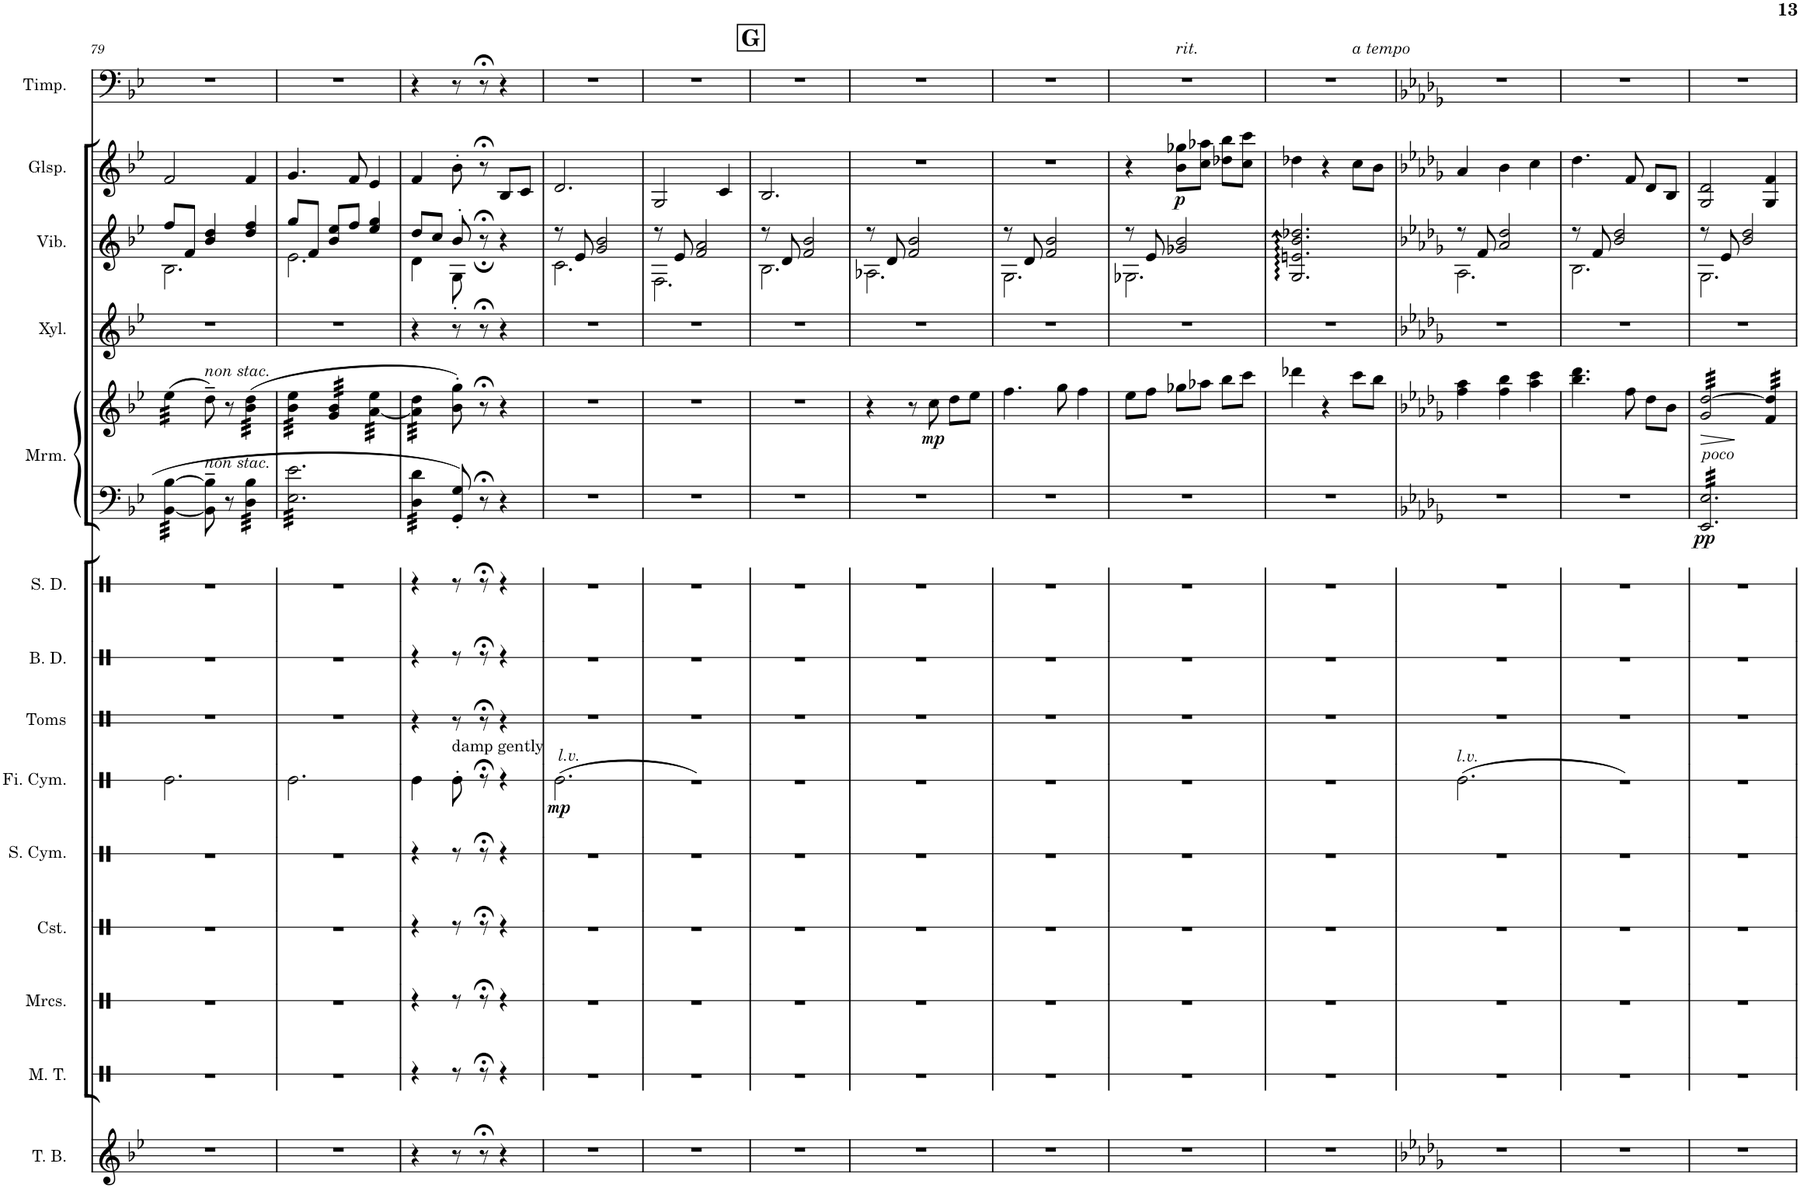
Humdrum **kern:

**kern	**kern	**kern	**kern	**kern	**kern	**dynam	**kern	**kern	**kern	**kern	**kern	**dynam	**kern	**kern	**kern	**dynam	**kern
*part14	*part13	*part12	*part11	*part10	*part9	*part9	*part8	*part7	*part6	*part5	*part5	*part5	*part4	*part3	*part2	*part2	*part1
*staff15	*staff14	*staff13	*staff12	*staff11	*staff10	*staff10	*staff9	*staff8	*staff7	*staff6	*staff5	*staff5/6	*staff4	*staff3	*staff2	*staff2	*staff1
*I"Tubular Bells	*I"Mark Tree	*I"Maracas	*I"Castanets	*I"Suspended Cymbal	*I"Triangle Finger Cymbals	*	*I"Concert Toms	*I"Bass Drum	*I"Snare Drum	*I"Marimba	*	*	*I"Xylophone	*I"Vibraphone	*I"Glockenspiel	*	*I"Timpani
*I'T. B.	*I'M. T.	*I'Mrcs.	*I'Cst.	*I'S. Cym.	*I'Tri.	*	*I'Toms	*I'B. D.	*I'S. D.	*I'Mrm.	*	*	*I'Xyl.	*I'Vib.	*I'Glsp.	*	*I'Timp.
!!LO:PB:g=z
*clefG2	*clefX	*clefX	*clefX	*clefX	*clefX	*	*clefX	*clefX	*clefX	*clefF4	*clefG2	*	*clefG2	*clefG2	*clefG2	*	*clefF4
*	*	*	*	*	*	*	*	*	*	*	*	*	*Trd-7c-12	*	*Trd-14c-24	*	*
*k[b-e-]	*k[]	*k[]	*k[]	*k[]	*k[]	*	*k[]	*k[]	*k[]	*k[b-e-]	*k[b-e-]	*	*k[b-e-]	*k[b-e-]	*k[b-e-]	*	*k[b-e-]
*M3/4	*M3/4	*M3/4	*M3/4	*M3/4	*M3/4	*	*M3/4	*M3/4	*M3/4	*M3/4	*M3/4	*	*M3/4	*M3/4	*M3/4	*	*M3/4
=79	=79	=79	=79	=79	=79	=79	=79	=79	=79	=79	=79	=79	=79	=79	=79	=79	=79
*	*	*	*	*	*	*	*	*	*	*	*	*	*	*^	*	*	*
*	*	*	*	*	*	*	*	*	*	*tremolo	*	*	*	*	*	*	*	*
*	*	*	*	*	*	*	*	*	*	*	*tremolo	*	*	*	*	*	*	*
2.r	2.r	2.r	2.r	2.r	2.Re\	.	2.r	2.r	2.r	[32BB-\ [32B-\LLL	(32ee-\LLL	.	2.r	8ff/L	2.B-\	2f/	.	2.r
.	.	.	.	.	.	.	.	.	.	32BB-\ 32B-\	(32ee-\	.	.	.	.	.	.	.
.	.	.	.	.	.	.	.	.	.	32BB-\ 32B-\	(32ee-\	.	.	.	.	.	.	.
.	.	.	.	.	.	.	.	.	.	32BB-\ 32B-\	(32ee-\	.	.	.	.	.	.	.
.	.	.	.	.	.	.	.	.	.	32BB-\ 32B-\	(32ee-\	.	.	8f/J	.	.	.	.
.	.	.	.	.	.	.	.	.	.	32BB-\ 32B-\	(32ee-\	.	.	.	.	.	.	.
.	.	.	.	.	.	.	.	.	.	32BB-\ 32B-\	(32ee-\	.	.	.	.	.	.	.
.	.	.	.	.	.	.	.	.	.	32BB-\ 32B-\JJJ	(32ee-\JJJ	.	.	.	.	.	.	.
*	*	*	*	*	*	*	*	*	*	*	*Xtremolo	*	*	*	*	*	*	*
*	*	*	*	*	*	*	*	*	*	*Xtremolo	*	*	*	*	*	*	*	*
!	!	!	!	!	!	!	!	!	!	!	!LO:TX:a:i:t=non stac.	!	!	!	!	!	!	!
!	!	!	!	!	!	!	!	!	!	!LO:TX:a:i:t=non stac.	!	!	!	!	!	!	!	!
.	.	.	.	.	.	.	.	.	.	8BB-\]~ 8B-\]~	8dd~\)	.	.	4b-/ 4dd/	.	.	.	.
.	.	.	.	.	.	.	.	.	.	8r	8r	.	.	.	.	.	.	.
*	*	*	*	*	*	*	*	*	*	*tremolo	*	*	*	*	*	*	*	*
*	*	*	*	*	*	*	*	*	*	*	*tremolo	*	*	*	*	*	*	*
.	.	.	.	.	.	.	.	.	.	32D\ 32B-\LLL	(32b-\ 32dd\LLL	.	.	4dd/ 4ff/	.	4f/	.	.
.	.	.	.	.	.	.	.	.	.	32D\ 32B-\	(32b-\ 32dd\	.	.	.	.	.	.	.
.	.	.	.	.	.	.	.	.	.	32D\ 32B-\	(32b-\ 32dd\	.	.	.	.	.	.	.
.	.	.	.	.	.	.	.	.	.	32D\ 32B-\	(32b-\ 32dd\	.	.	.	.	.	.	.
.	.	.	.	.	.	.	.	.	.	32D\ 32B-\	(32b-\ 32dd\	.	.	.	.	.	.	.
.	.	.	.	.	.	.	.	.	.	32D\ 32B-\	(32b-\ 32dd\	.	.	.	.	.	.	.
.	.	.	.	.	.	.	.	.	.	32D\ 32B-\	(32b-\ 32dd\	.	.	.	.	.	.	.
.	.	.	.	.	.	.	.	.	.	32D\ 32B-\JJJ	(32b-\ 32dd\JJJ	.	.	.	.	.	.	.
=80	=80	=80	=80	=80	=80	=80	=80	=80	=80	=80	=80	=80	=80	=80	=80	=80	=80	=80
2.r	2.r	2.r	2.r	2.r	2.Re\	.	2.r	2.r	2.r	32E-\ 32e-\LLL	32b-\ 32ee-\LLL	.	2.r	8gg/L	2.e-\	4.g/	.	2.r
.	.	.	.	.	.	.	.	.	.	32E-\ 32e-\	32b-\ 32ee-\	.	.	.	.	.	.	.
.	.	.	.	.	.	.	.	.	.	32E-\ 32e-\	32b-\ 32ee-\	.	.	.	.	.	.	.
.	.	.	.	.	.	.	.	.	.	32E-\ 32e-\	32b-\ 32ee-\	.	.	.	.	.	.	.
.	.	.	.	.	.	.	.	.	.	32E-\ 32e-\	32b-\ 32ee-\	.	.	8f/J	.	.	.	.
.	.	.	.	.	.	.	.	.	.	32E-\ 32e-\	32b-\ 32ee-\	.	.	.	.	.	.	.
.	.	.	.	.	.	.	.	.	.	32E-\ 32e-\	32b-\ 32ee-\	.	.	.	.	.	.	.
.	.	.	.	.	.	.	.	.	.	32E-\ 32e-\	32b-\ 32ee-\JJJ	.	.	.	.	.	.	.
.	.	.	.	.	.	.	.	.	.	32E-\ 32e-\	32g/ 32b-/LLL	.	.	8b-/ 8ee-/L	.	.	.	.
.	.	.	.	.	.	.	.	.	.	32E-\ 32e-\	32g/ 32b-/	.	.	.	.	.	.	.
.	.	.	.	.	.	.	.	.	.	32E-\ 32e-\	32g/ 32b-/	.	.	.	.	.	.	.
.	.	.	.	.	.	.	.	.	.	32E-\ 32e-\	32g/ 32b-/	.	.	.	.	.	.	.
.	.	.	.	.	.	.	.	.	.	32E-\ 32e-\	32g/ 32b-/	.	.	8ff/J	.	8f/	.	.
.	.	.	.	.	.	.	.	.	.	32E-\ 32e-\	32g/ 32b-/	.	.	.	.	.	.	.
.	.	.	.	.	.	.	.	.	.	32E-\ 32e-\	32g/ 32b-/	.	.	.	.	.	.	.
.	.	.	.	.	.	.	.	.	.	32E-\ 32e-\	32g/ 32b-/JJJ	.	.	.	.	.	.	.
.	.	.	.	.	.	.	.	.	.	32E-\ 32e-\	[32a\ 32ee-\LLL	.	.	4ee-/ 4gg/	.	4e-/	.	.
.	.	.	.	.	.	.	.	.	.	32E-\ 32e-\	32a\ 32ee-\	.	.	.	.	.	.	.
.	.	.	.	.	.	.	.	.	.	32E-\ 32e-\	32a\ 32ee-\	.	.	.	.	.	.	.
.	.	.	.	.	.	.	.	.	.	32E-\ 32e-\	32a\ 32ee-\	.	.	.	.	.	.	.
.	.	.	.	.	.	.	.	.	.	32E-\ 32e-\	32a\ 32ee-\	.	.	.	.	.	.	.
.	.	.	.	.	.	.	.	.	.	32E-\ 32e-\	32a\ 32ee-\	.	.	.	.	.	.	.
.	.	.	.	.	.	.	.	.	.	32E-\ 32e-\	32a\ 32ee-\	.	.	.	.	.	.	.
.	.	.	.	.	.	.	.	.	.	32E-\ 32e-\JJJ	32a\ 32ee-\JJJ	.	.	.	.	.	.	.
=81	=81	=81	=81	=81	=81	=81	=81	=81	=81	=81	=81	=81	=81	=81	=81	=81	=81	=81
4r	4r	4r	4r	4r	4Re\	.	4r	4r	4r	32D\ 32d\LLL	32a\] 32dd\LLL	.	4r	8dd/L	4d\	4f/	.	4r
.	.	.	.	.	.	.	.	.	.	32D\ 32d\	32a\ 32dd\	.	.	.	.	.	.	.
.	.	.	.	.	.	.	.	.	.	32D\ 32d\	32a\ 32dd\	.	.	.	.	.	.	.
.	.	.	.	.	.	.	.	.	.	32D\ 32d\	32a\ 32dd\	.	.	.	.	.	.	.
.	.	.	.	.	.	.	.	.	.	32D\ 32d\	32a\ 32dd\	.	.	8cc/J	.	.	.	.
.	.	.	.	.	.	.	.	.	.	32D\ 32d\	32a\ 32dd\	.	.	.	.	.	.	.
.	.	.	.	.	.	.	.	.	.	32D\ 32d\	32a\ 32dd\	.	.	.	.	.	.	.
.	.	.	.	.	.	.	.	.	.	32D\ 32d\JJJ	32a\ 32dd\JJJ	.	.	.	.	.	.	.
*	*	*	*	*	*	*	*	*	*	*	*Xtremolo	*	*	*	*	*	*	*
*	*	*	*	*	*	*	*	*	*	*Xtremolo	*	*	*	*	*	*	*	*
!	!	!	!	!	!LO:TX:a:t=damp gently	!	!	!	!	!	!	!	!	!	!	!	!	!
8r	8r	8r	8r	8r	8Re'\	.	8r	8r	8r	8GG/' 8G/'	8b-\' 8gg\')	.	8r	8b-'/	8G'\	8b-'\	.	8r
8r;<	8r;<	8r;<	8r;<	8r;<	8r;<	.	8r;<	8r;<	8r;<	8r;<	8r;<	.	8r;<	8r;<	8r;yy	8r;<	.	8r;<
4r	4r	4r	4r	4r	4r	.	4r	4r	4r	4r	4r	.	4r	4r	4ryy	8B-/L	.	4r
.	.	.	.	.	.	.	.	.	.	.	.	.	.	.	.	8c/J	.	.
=82	=82	=82	=82	=82	=82	=82	=82	=82	=82	=82	=82	=82	=82	=82	=82	=82	=82	=82
!	!	!	!	!	!LO:TX:a:i:t=l.v.	!	!	!	!	!	!	!	!	!	!	!	!	!
!	!	!	!	!	!	!LO:DY:b	!	!	!	!	!	!	!	!	!	!	!	!
2.r	2.r	2.r	2.r	2.r	(2.Re\	mp	2.r	2.r	2.r	2.r	2.r	.	2.r	8r	2.c\	2.d/	.	2.r
.	.	.	.	.	.	.	.	.	.	.	.	.	.	8e-/	.	.	.	.
.	.	.	.	.	.	.	.	.	.	.	.	.	.	2g/ 2b-/	.	.	.	.
=83	=83	=83	=83	=83	=83	=83	=83	=83	=83	=83	=83	=83	=83	=83	=83	=83	=83	=83
2.r	2.r	2.r	2.r	2.r	2.r)	.	2.r	2.r	2.r	2.r	2.r	.	2.r	8r	2.F\	2G/	.	2.r
.	.	.	.	.	.	.	.	.	.	.	.	.	.	8e-/	.	.	.	.
.	.	.	.	.	.	.	.	.	.	.	.	.	.	2f/ 2a/	.	.	.	.
.	.	.	.	.	.	.	.	.	.	.	.	.	.	.	.	4c/	.	.
!!LO:REH:place=s1:a:B:cj:fs=14:t=G
=84	=84	=84	=84	=84	=84	=84	=84	=84	=84	=84	=84	=84	=84	=84	=84	=84	=84	=84
2.r	2.r	2.r	2.r	2.r	2.r	.	2.r	2.r	2.r	2.r	2.r	.	2.r	8r	2.B-\	2.B-/	.	2.r
.	.	.	.	.	.	.	.	.	.	.	.	.	.	8d/	.	.	.	.
.	.	.	.	.	.	.	.	.	.	.	.	.	.	2f/ 2b-/	.	.	.	.
=85	=85	=85	=85	=85	=85	=85	=85	=85	=85	=85	=85	=85	=85	=85	=85	=85	=85	=85
2.r	2.r	2.r	2.r	2.r	2.r	.	2.r	2.r	2.r	2.r	4r	.	2.r	8r	2.A-X\	2.r	.	2.r
.	.	.	.	.	.	.	.	.	.	.	.	.	.	8d/	.	.	.	.
.	.	.	.	.	.	.	.	.	.	.	8r	.	.	2f/ 2b-/	.	.	.	.
!	!	!	!	!	!	!	!	!	!	!	!	!LO:DY:b	!	!	!	!	!	!
.	.	.	.	.	.	.	.	.	.	.	8cc\	mp	.	.	.	.	.	.
.	.	.	.	.	.	.	.	.	.	.	8dd\L	.	.	.	.	.	.	.
.	.	.	.	.	.	.	.	.	.	.	8ee-\J	.	.	.	.	.	.	.
=86	=86	=86	=86	=86	=86	=86	=86	=86	=86	=86	=86	=86	=86	=86	=86	=86	=86	=86
2.r	2.r	2.r	2.r	2.r	2.r	.	2.r	2.r	2.r	2.r	4.ff\	.	2.r	8r	2.G\	2.r	.	2.r
.	.	.	.	.	.	.	.	.	.	.	.	.	.	8d/	.	.	.	.
.	.	.	.	.	.	.	.	.	.	.	.	.	.	2f/ 2b-/	.	.	.	.
.	.	.	.	.	.	.	.	.	.	.	8gg\	.	.	.	.	.	.	.
.	.	.	.	.	.	.	.	.	.	.	4ff\	.	.	.	.	.	.	.
=87	=87	=87	=87	=87	=87	=87	=87	=87	=87	=87	=87	=87	=87	=87	=87	=87	=87	=87
*	*	*	*	*	*	*	*	*	*	*	*	*	*	*	*	*	*	*^
2.r	2.r	2.r	2.r	2.r	2.r	.	2.r	2.r	2.r	2.r	8ee-\L	.	2.r	8r	2.G-X\	4r	.	2.r	4ryy
.	.	.	.	.	.	.	.	.	.	.	8ff\J	.	.	8e-/	.	.	.	.	.
!	!	!	!	!	!	!	!	!	!	!	!	!	!	!	!	!	!	!	!LO:TX:a:i:t=rit.
!	!	!	!	!	!	!	!	!	!	!	!	!	!	!	!	!	!LO:DY:b	!	!
.	.	.	.	.	.	.	.	.	.	.	8gg-X\L	.	.	2g-X/ 2b-/	.	8b-\ 8gg-X\L	p	.	2ryy
.	.	.	.	.	.	.	.	.	.	.	8aa-X\J	.	.	.	.	8cc\ 8aa-X\J	.	.	.
.	.	.	.	.	.	.	.	.	.	.	8bb-\L	.	.	.	.	8dd-X\ 8bb-\L	.	.	.
.	.	.	.	.	.	.	.	.	.	.	8ccc\J	.	.	.	.	8cc\ 8ccc\J	.	.	.
*	*	*	*	*	*	*	*	*	*	*	*	*	*	*v	*v	*	*	*	*
=88	=88	=88	=88	=88	=88	=88	=88	=88	=88	=88	=88	=88	=88	=88	=88	=88	=88	=88
2.r	2.r	2.r	2.r	2.r	2.r	.	2.r	2.r	2.r	2.r	4ddd-X\	.	2.r	2.G/ 2.en/ 2.b-/ 2.dd-X/	4dd-X\	.	2.r	2ryy
.	.	.	.	.	.	.	.	.	.	.	4r	.	.	.	4r	.	.	.
!	!	!	!	!	!	!	!	!	!	!	!	!	!	!	!	!	!	!LO:TX:a:i:t=a tempo
.	.	.	.	.	.	.	.	.	.	.	8ccc\L	.	.	.	8cc\L	.	.	4ryy
.	.	.	.	.	.	.	.	.	.	.	8bb-\J	.	.	.	8b-\J	.	.	.
*	*	*	*	*	*	*	*	*	*	*	*	*	*	*	*	*	*v	*v
=89	=89	=89	=89	=89	=89	=89	=89	=89	=89	=89	=89	=89	=89	=89	=89	=89	=89
*k[b-e-a-d-g-]	*	*	*	*	*	*	*	*	*	*k[b-e-a-d-g-]	*k[b-e-a-d-g-]	*	*k[b-e-a-d-g-]	*k[b-e-a-d-g-]	*k[b-e-a-d-g-]	*	*k[b-e-a-d-g-]
*	*	*	*	*	*	*	*	*	*	*	*	*	*	*^	*	*	*^
!	!	!	!	!	!LO:TX:a:i:t=l.v.	!	!	!	!	!	!	!	!	!	!	!	!	!	!
*	*	*	*	*	*	*	*	*	*	*	*	*	*	*	*	*	*	*v	*v
2.r	2.r	2.r	2.r	2.r	(2.Re\	.	2.r	2.r	2.r	2.r	4ff\ 4aa-\	.	2.r	8r	2.A-\	4a-/	.	2.r
.	.	.	.	.	.	.	.	.	.	.	.	.	.	8f/	.	.	.	.
.	.	.	.	.	.	.	.	.	.	.	4ff\ 4bb-\	.	.	2a-/ 2dd-/	.	4b-\	.	.
.	.	.	.	.	.	.	.	.	.	.	4aa-\ 4ccc\	.	.	.	.	4cc\	.	.
=90	=90	=90	=90	=90	=90	=90	=90	=90	=90	=90	=90	=90	=90	=90	=90	=90	=90	=90
2.r	2.r	2.r	2.r	2.r	2.r)	.	2.r	2.r	2.r	2.r	4.bb-\ 4.ddd-\	.	2.r	8r	2.B-\	4.dd-\	.	2.r
.	.	.	.	.	.	.	.	.	.	.	.	.	.	8f/	.	.	.	.
.	.	.	.	.	.	.	.	.	.	.	.	.	.	2b-/ 2dd-/	.	.	.	.
.	.	.	.	.	.	.	.	.	.	.	8ff\	.	.	.	.	8f/	.	.
.	.	.	.	.	.	.	.	.	.	.	8dd-\L	.	.	.	.	8d-/L	.	.
.	.	.	.	.	.	.	.	.	.	.	8b-\J	.	.	.	.	8B-/J	.	.
=91	=91	=91	=91	=91	=91	=91	=91	=91	=91	=91	=91	=91	=91	=91	=91	=91	=91	=91
!	!	!	!	!	!	!	!	!	!	!	!LO:TX:b:i:t=poco	!	!	!	!	!	!	!
!	!	!	!	!	!	!	!	!	!	!	!	!LO:HP:b	!	!	!	!	!	!
*	*	*	*	*	*	*	*	*	*	*	*^	*	*	*	*	*	*	*
!	!	!	!	!	!	!	!	!	!	!	!	!	!LO:DY:n=1:b=2	!	!	!	!	!	!
*	*	*	*	*	*	*	*	*	*	*tremolo	*	*	*	*	*	*	*	*	*
*	*	*	*	*	*	*	*	*	*	*	*tremolo	*	*	*	*	*	*	*	*
2.r	2.r	2.r	2.r	2.r	2.r	.	2.r	2.r	2.r	32EE-/ 32E-/LLL	32g-/ [32dd-/LLL	4ryy	> pp	2.r	8r	2.G-\	2G-/ 2d-/	.	2.r
.	.	.	.	.	.	.	.	.	.	32EE-/ 32E-/	32g-/ 32dd-/	.	.	.	.	.	.	.	.
.	.	.	.	.	.	.	.	.	.	32EE-/ 32E-/	32g-/ 32dd-/	.	.	.	.	.	.	.	.
.	.	.	.	.	.	.	.	.	.	32EE-/ 32E-/	32g-/ 32dd-/	.	.	.	.	.	.	.	.
.	.	.	.	.	.	.	.	.	.	32EE-/ 32E-/	32g-/ 32dd-/	.	.	.	8e-/	.	.	.	.
.	.	.	.	.	.	.	.	.	.	32EE-/ 32E-/	32g-/ 32dd-/	.	.	.	.	.	.	.	.
.	.	.	.	.	.	.	.	.	.	32EE-/ 32E-/	32g-/ 32dd-/	.	.	.	.	.	.	.	.
.	.	.	.	.	.	.	.	.	.	32EE-/ 32E-/	32g-/ 32dd-/	.	.	.	.	.	.	.	.
.	.	.	.	.	.	.	.	.	.	32EE-/ 32E-/	32g-/ 32dd-/	4ryy	]	.	2b-/ 2dd-/	.	.	.	.
.	.	.	.	.	.	.	.	.	.	32EE-/ 32E-/	32g-/ 32dd-/	.	.	.	.	.	.	.	.
.	.	.	.	.	.	.	.	.	.	32EE-/ 32E-/	32g-/ 32dd-/	.	.	.	.	.	.	.	.
.	.	.	.	.	.	.	.	.	.	32EE-/ 32E-/	32g-/ 32dd-/	.	.	.	.	.	.	.	.
.	.	.	.	.	.	.	.	.	.	32EE-/ 32E-/	32g-/ 32dd-/	.	.	.	.	.	.	.	.
.	.	.	.	.	.	.	.	.	.	32EE-/ 32E-/	32g-/ 32dd-/	.	.	.	.	.	.	.	.
.	.	.	.	.	.	.	.	.	.	32EE-/ 32E-/	32g-/ 32dd-/	.	.	.	.	.	.	.	.
.	.	.	.	.	.	.	.	.	.	32EE-/ 32E-/	32g-/ 32dd-/JJJ	.	.	.	.	.	.	.	.
.	.	.	.	.	.	.	.	.	.	32EE-/ 32E-/	32f/ 32dd-/]LLL	4ryy	.	.	.	.	4G-/ 4f/	.	.
.	.	.	.	.	.	.	.	.	.	32EE-/ 32E-/	32f/ 32dd-/	.	.	.	.	.	.	.	.
.	.	.	.	.	.	.	.	.	.	32EE-/ 32E-/	32f/ 32dd-/	.	.	.	.	.	.	.	.
.	.	.	.	.	.	.	.	.	.	32EE-/ 32E-/	32f/ 32dd-/	.	.	.	.	.	.	.	.
.	.	.	.	.	.	.	.	.	.	32EE-/ 32E-/	32f/ 32dd-/	.	.	.	.	.	.	.	.
.	.	.	.	.	.	.	.	.	.	32EE-/ 32E-/	32f/ 32dd-/	.	.	.	.	.	.	.	.
.	.	.	.	.	.	.	.	.	.	32EE-/ 32E-/	32f/ 32dd-/	.	.	.	.	.	.	.	.
.	.	.	.	.	.	.	.	.	.	32EE-/ 32E-/JJJ	32f/ 32dd-/JJJ	.	.	.	.	.	.	.	.
*	*	*	*	*	*	*	*	*	*	*	*Xtremolo	*	*	*	*	*	*	*	*
*	*	*	*	*	*	*	*	*	*	*Xtremolo	*	*	*	*	*	*	*	*	*
*	*	*	*	*	*	*	*	*	*	*	*v	*v	*	*	*v	*v	*	*	*
=	=	=	=	=	=	=	=	=	=	=	=	=	=	=	=	=	=
*-	*-	*-	*-	*-	*-	*-	*-	*-	*-	*-	*-	*-	*-	*-	*-	*-	*-
